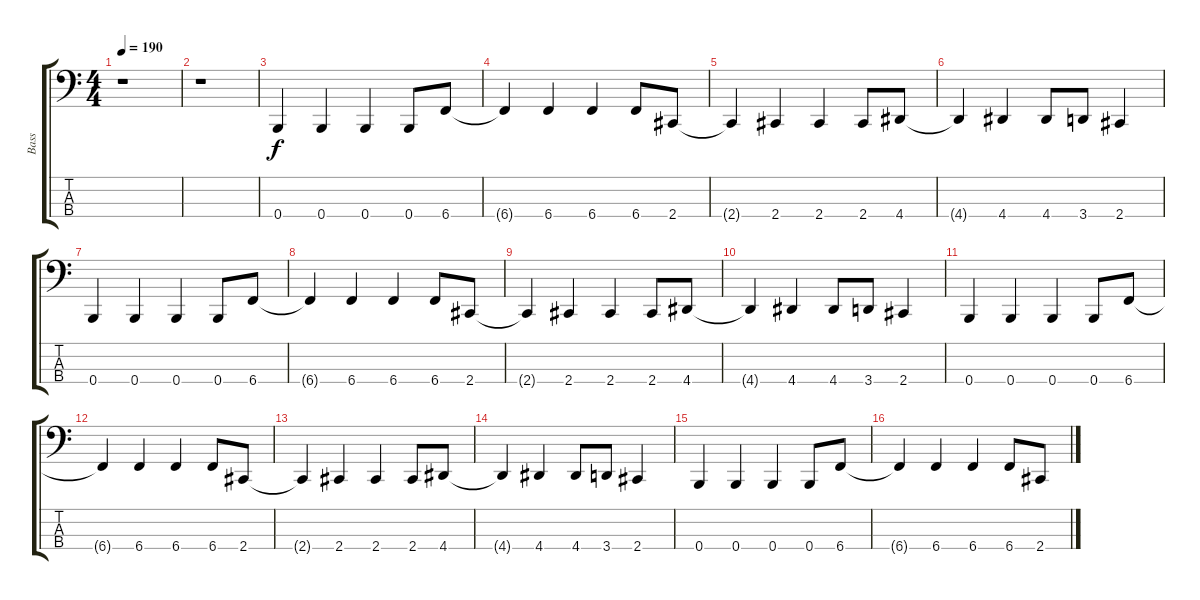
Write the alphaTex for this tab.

\track ("Bass" "Bass") {instrument electricbassfinger}
\staff {score tabs}
\tuning (E2 B1 Gb1 B0) {hide}
\ts (4 4)
\tempo 190
\clef f4
\ks c
r.1{dy f instrument electricbassfinger} |
r.1 |
0.4.4 0.4.4 0.4.4 0.4.8 6.4.8 |
6.4{t}.4 6.4.4 6.4.4 6.4.8 2.4.8 |
2.4{t}.4 2.4.4 2.4.4 2.4.8 4.4.8 |
4.4{t}.4 4.4.4 4.4.8 3.4.8 2.4.4 |
0.4.4 0.4.4 0.4.4 0.4.8 6.4.8 |
6.4{t}.4 6.4.4 6.4.4 6.4.8 2.4.8 |
2.4{t}.4 2.4.4 2.4.4 2.4.8 4.4.8 |
4.4{t}.4 4.4.4 4.4.8 3.4.8 2.4.4 |
0.4.4 0.4.4 0.4.4 0.4.8 6.4.8 |
6.4{t}.4 6.4.4 6.4.4 6.4.8 2.4.8 |
2.4{t}.4 2.4.4 2.4.4 2.4.8 4.4.8 |
4.4{t}.4 4.4.4 4.4.8 3.4.8 2.4.4 |
0.4.4 0.4.4 0.4.4 0.4.8 6.4.8 |
6.4{t}.4 6.4.4 6.4.4 6.4.8 2.4.8
